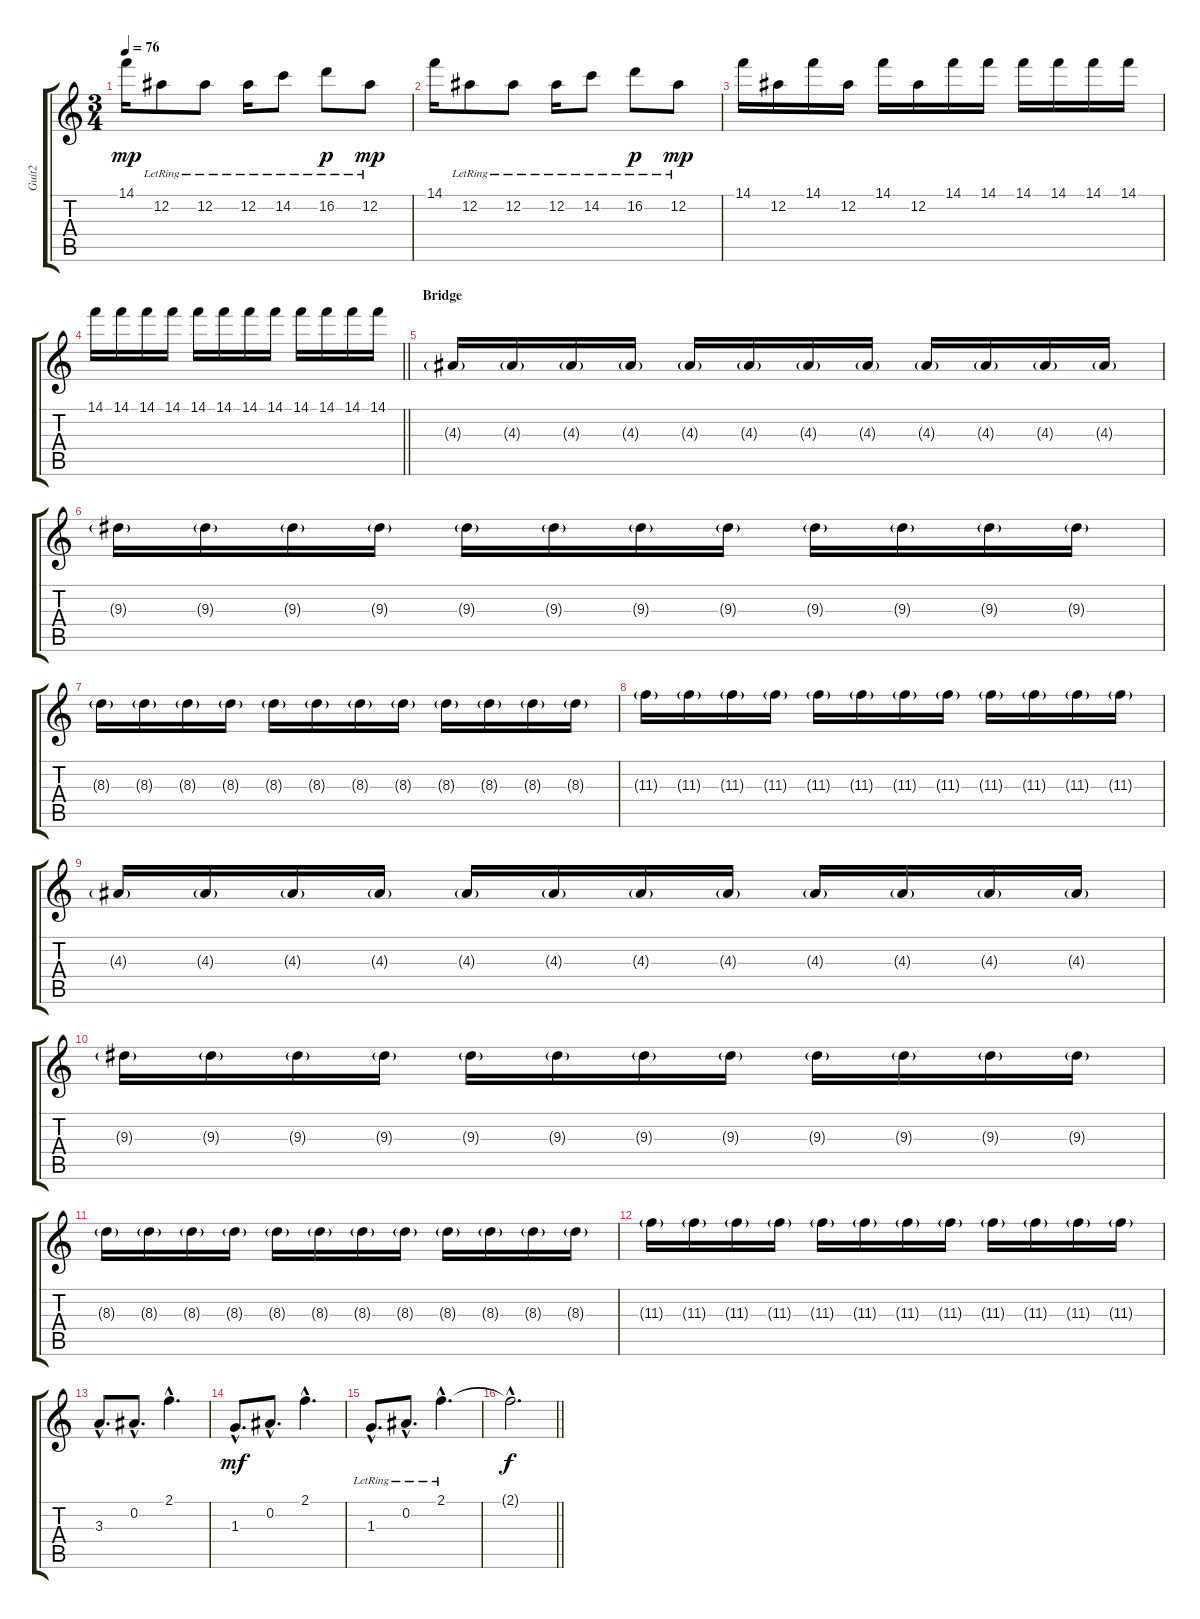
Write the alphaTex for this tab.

\track ("Guit2" "Guit2") {instrument electricguitarjazz}
\staff {score tabs}
\tuning (Eb4 Bb3 Gb3 Db3 Ab2 Db2) {hide}
\ts (3 4)
\tempo 76
\clef g2
\ks c
14.1.16{dy mp} 12.2{lr}.8 12.2{lr}.8 12.2{lr}.16 14.2{lr}.8 16.2{lr}.8{dy p} 12.2{lr}.8{dy mp} |
14.1.16 12.2{lr}.8 12.2{lr}.8 12.2{lr}.16 14.2{lr}.8 16.2{lr}.8{dy p} 12.2{lr}.8{dy mp} |
14.1.16 12.2.16 14.1.16 12.2.16 14.1.16 12.2.16 14.1.16 14.1.16 14.1.16 14.1.16 14.1.16 14.1.16 |
\barLineRight lightlight
14.1.16 14.1.16 14.1.16 14.1.16 14.1.16 14.1.16 14.1.16 14.1.16 14.1.16 14.1.16 14.1.16 14.1.16 |
\section ("" "Bridge")
4.3{g}.16{instrument distortionguitar} 4.3{g}.16 4.3{g}.16 4.3{g}.16 4.3{g}.16 4.3{g}.16 4.3{g}.16 4.3{g}.16 4.3{g}.16 4.3{g}.16 4.3{g}.16 4.3{g}.16 |
9.3{g}.16 9.3{g}.16 9.3{g}.16 9.3{g}.16 9.3{g}.16 9.3{g}.16 9.3{g}.16 9.3{g}.16 9.3{g}.16 9.3{g}.16 9.3{g}.16 9.3{g}.16 |
8.3{g}.16 8.3{g}.16 8.3{g}.16 8.3{g}.16 8.3{g}.16 8.3{g}.16 8.3{g}.16 8.3{g}.16 8.3{g}.16 8.3{g}.16 8.3{g}.16 8.3{g}.16 |
11.3{g}.16 11.3{g}.16 11.3{g}.16 11.3{g}.16 11.3{g}.16 11.3{g}.16 11.3{g}.16 11.3{g}.16 11.3{g}.16 11.3{g}.16 11.3{g}.16 11.3{g}.16 |
4.3{g}.16 4.3{g}.16 4.3{g}.16 4.3{g}.16 4.3{g}.16 4.3{g}.16 4.3{g}.16 4.3{g}.16 4.3{g}.16 4.3{g}.16 4.3{g}.16 4.3{g}.16 |
9.3{g}.16 9.3{g}.16 9.3{g}.16 9.3{g}.16 9.3{g}.16 9.3{g}.16 9.3{g}.16 9.3{g}.16 9.3{g}.16 9.3{g}.16 9.3{g}.16 9.3{g}.16 |
8.3{g}.16 8.3{g}.16 8.3{g}.16 8.3{g}.16 8.3{g}.16 8.3{g}.16 8.3{g}.16 8.3{g}.16 8.3{g}.16 8.3{g}.16 8.3{g}.16 8.3{g}.16 |
11.3{g}.16 11.3{g}.16 11.3{g}.16 11.3{g}.16 11.3{g}.16 11.3{g}.16 11.3{g}.16 11.3{g}.16 11.3{g}.16 11.3{g}.16 11.3{g}.16 11.3{g}.16 |
3.3{hac}.8{d instrument overdrivenguitar} 0.2{hac}.8{d} 2.1{hac}.4{d} |
1.3{hac}.8{d dy mf} 0.2{hac}.8{d} 2.1{hac}.4{d} |
1.3{hac lr}.8{d} 0.2{hac lr}.8{d} 2.1{hac lr}.4{d} |
\barLineRight lightlight
2.1{hac t}.2{d dy f}
